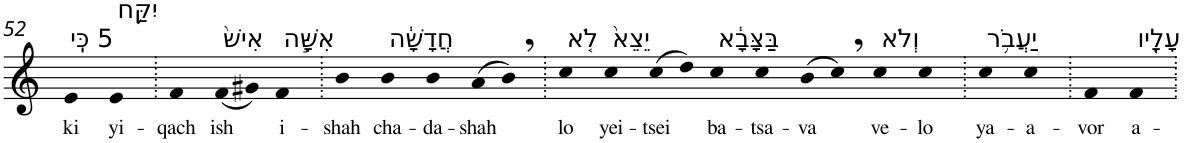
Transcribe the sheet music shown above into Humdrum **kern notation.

**kern	**text
*part1	*part1
*staff1	*staff1
*I"Piano	*
*I'Pno	*
!!LO:PB:g=z
*clefG2	*
*k[]	*
=52	=52
!LO:TX:a:t=5 כִּֽי	!
!	!LO:LY:b
4e	ki
!LO:TX:a:t=יִקַּ֥ח	!
!	!LO:LY:b
4e	yi-
=53.	=53.
!	!LO:LY:b
4f	-qach
!LO:TX:a:t=אִישׁ֙	!
!	!LO:LY:b
(8f	ish
8g#X)	.
!LO:TX:a:t=אִשָּׁ֣ה	!
!	!LO:LY:b
4f	i-
=54.	=54.
!	!LO:LY:b
4b	-shah
!LO:TX:a:t=חֲדָשָׁ֔ה	!
!	!LO:LY:b
4b	cha-
!	!LO:LY:b
4b	-da-
!	!LO:LY:b
(8a	-shah
8b,)	.
=55.	=55.
!LO:TX:a:t=לֹ֤א	!
!	!LO:LY:b
4cc	lo
!LO:TX:a:t=יֵצֵא֙	!
!	!LO:LY:b
4cc	yei-
!	!LO:LY:b
(8cc	-tsei
8dd)	.
!LO:TX:a:t=בַּצָּבָ֔א	!
!	!LO:LY:b
4cc	ba-
!	!LO:LY:b
4cc	-tsa-
!	!LO:LY:b
(8b	-va
8cc,)	.
!LO:TX:a:t=וְלֹא	!
!	!LO:LY:b
4cc	ve-
!	!LO:LY:b
4cc	-lo
=56.	=56.
!LO:TX:a:t=יַעֲבֹ֥ר	!
!	!LO:LY:b
4cc	ya-
!	!LO:LY:b
4cc	-a-
=57.	=57.
!	!LO:LY:b
4f	-vor
!LO:TX:a:t=עָלָ֖יו	!
!	!LO:LY:b
4f	a-
=.	=.
*-	*-
